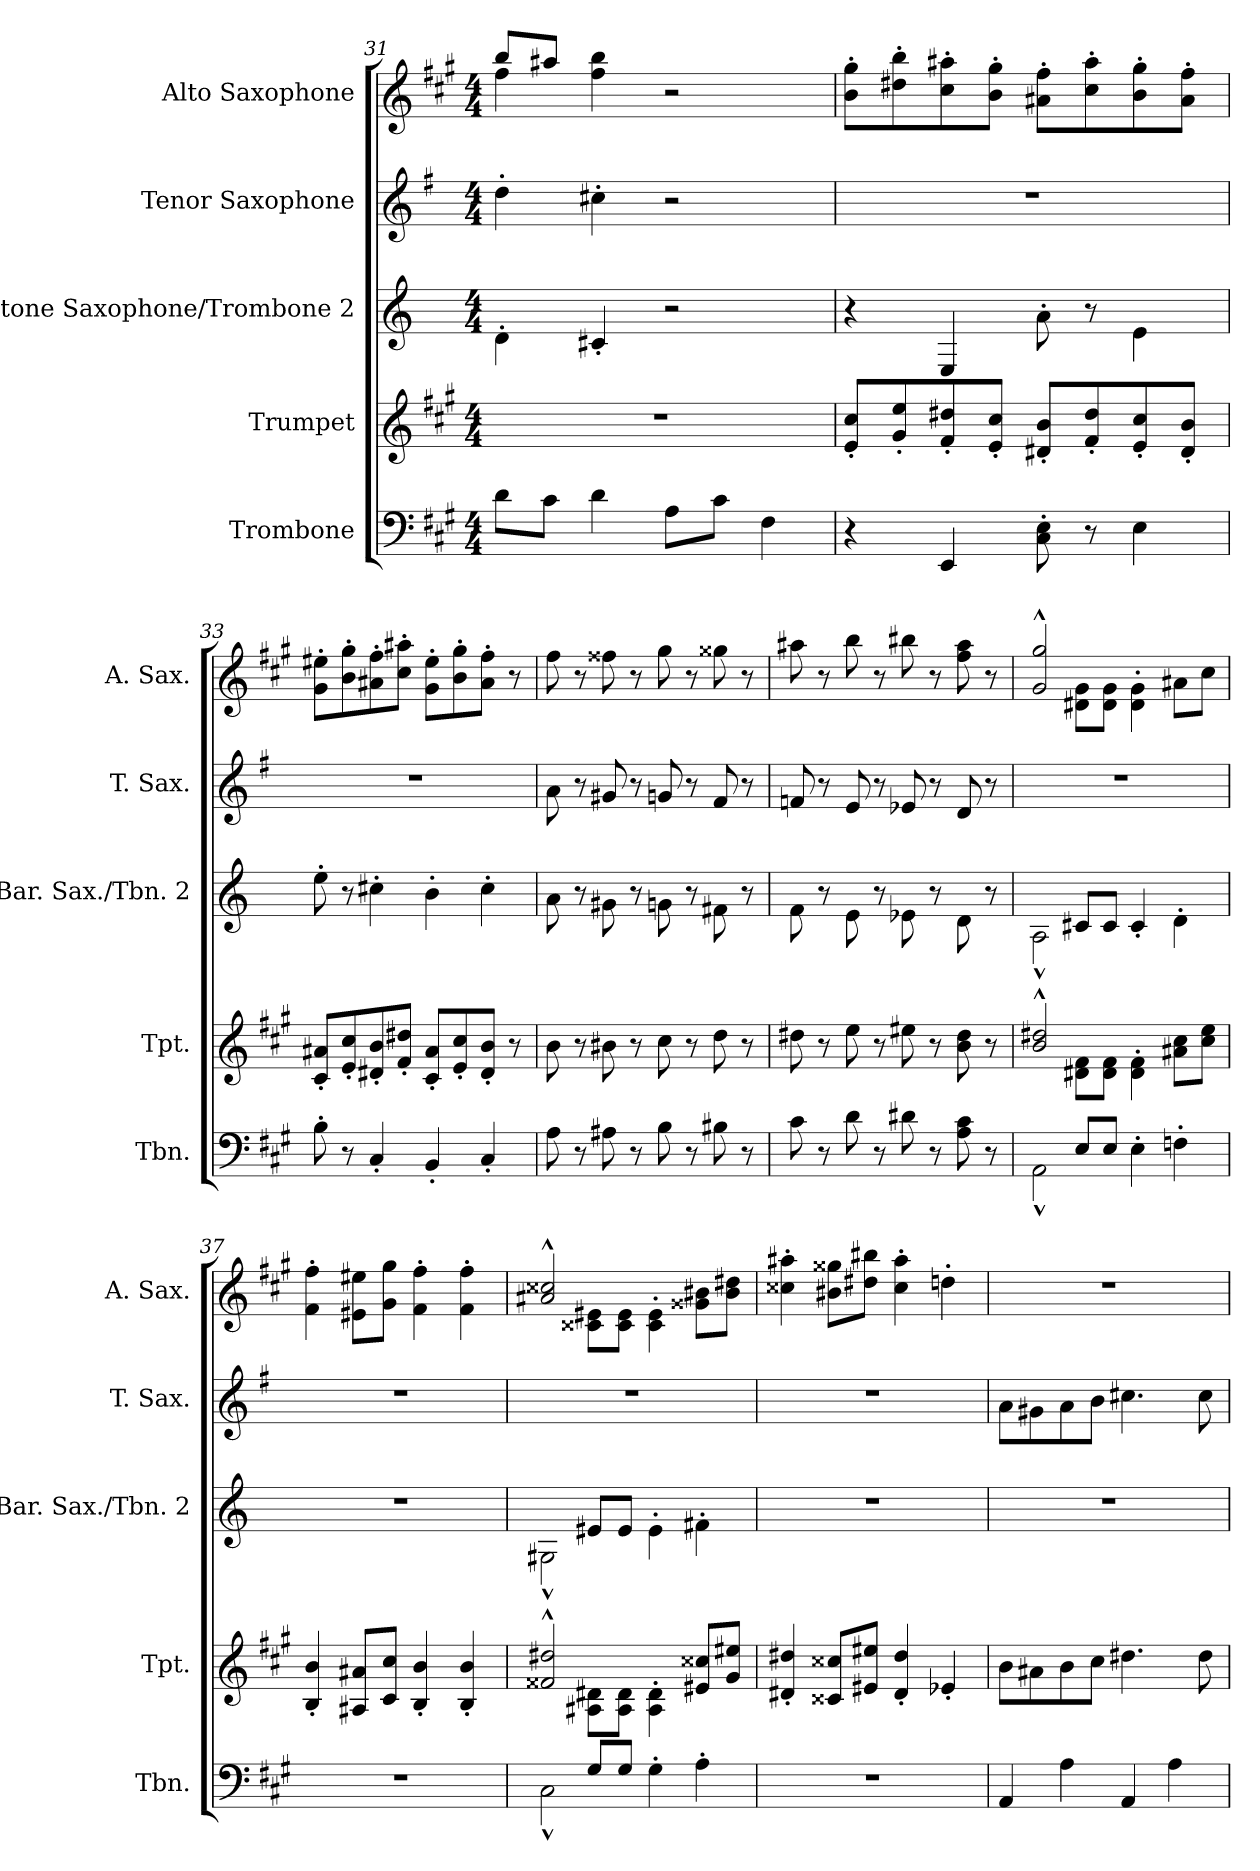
**kern	**kern	**kern	**kern	**kern
*part5	*part4	*part3	*part2	*part1
*staff5	*staff4	*staff3	*staff2	*staff1
*I"Trombone	*I"Trumpet	*I"Baritone Saxophone/Trombone 2	*I"Tenor Saxophone	*I"Alto Saxophone
*I'Tbn.	*I'Tpt.	*I'Bar. Sax./Tbn. 2	*I'T. Sax.	*I'A. Sax.
*clefF4	*clefG2	*clefG2	*clefG2	*clefG2
*	*ITrd1c2	*ITrd12c21	*ITrd8c14	*ITrd5c9
*k[f#c#g#]	*k[f#]	*k[]	*k[f#]	*k[]
*M4/4	*M4/4	*M4/4	*M4/4	*M4/4
=31	=31	=31	=31	=31
*	*	*	*	*^
8d\L	1r	4D'\	4d'\	8dd/L	4a\
8c#\J	.	.	.	8cc#X/J	.
4d\	.	4C#X'/	4c#X'\	4a\ 4dd\	2.ryy
8A\L	.	2r	2r	2r	.
8c#\J	.	.	.	.	.
4F#\	.	.	.	.	.
*	*	*	*	*v	*v
!!LO:PB:g=z
=32	=32	=32	=32	=32
4r	8d/' 8b/'L	4r	1r	8d\' 8b\'L
.	8f#/' 8dd/'	.	.	8f#X\' 8dd\'
4EE/	8e/' 8cc#X/'	4EE/	.	8e\' 8cc#X\'
.	8d/' 8b/'J	.	.	8d\' 8b\'J
8C#\' 8E\'	8c#X/' 8a/'L	8A'\	.	8c#X\' 8a\'L
8r	8e/' 8cc#/'	8r	.	8e\' 8cc#\'
4E\	8d/' 8b/'	4E\	.	8d\' 8b\'
.	8c#/' 8a/'J	.	.	8c#\' 8a\'J
=33	=33	=33	=33	=33
8B'\	8B/' 8g#X/'L	8e'\	1r	8B\' 8g#X\'L
8r	8d/' 8b/'	8r	.	8d\' 8b\'
4C#'/	8c#X/' 8a/'	4c#X'\	.	8c#X\' 8a\'
.	8e/' 8cc#X/'J	.	.	8e\' 8cc#X\'J
4BB'/	8B/' 8g#/'L	4B'\	.	8B\' 8g#\'L
.	8d/' 8b/'	.	.	8d\' 8b\'
4C#'/	8c#/' 8a/'J	4c#'\	.	8c#\' 8a\'J
.	8r	.	.	8r
=34	=34	=34	=34	=34
8A\	8a\	8A\	8A\	8a\
8r	8r	8r	8r	8r
8A#X\	8a#X\	8G#X\	8G#X/	8a#X\
8r	8r	8r	8r	8r
8B\	8b\	8Gn\	8Gn/	8b\
8r	8r	8r	8r	8r
8B#X\	8cc\	8F#X\	8F#/	8b#X\
8r	8r	8r	8r	8r
!!LO:LB:g=z
=35	=35	=35	=35	=35
8c#\	8cc#X\	8F\	8Fn/	8cc#X\
8r	8r	8r	8r	8r
8d\	8dd\	8E\	8E/	8dd\
8r	8r	8r	8r	8r
8d#X\	8dd#X\	8E-X\	8E-X/	8dd#X\
8r	8r	8r	8r	8r
8A\ 8c#\	8a\ 8cc#\	8D\	8D/	8a\ 8cc#\
8r	8r	8r	8r	8r
=36	=36	=36	=36	=36
*^	*^	*^	*	*^
4ryy	2AA^^\	2a/^^ 2cc#X/^^	4ryy	4rgyy	2AA^^\	1r	2B/^^ 2b/^^	4ryy
8E/L	.	.	8c#X\ 8e\L	8C#X/L	.	.	.	8F#X\ 8B\L
8E/J	.	.	8c#\ 8e\J	8C#/J	.	.	.	8F#\ 8B\J
4E'\	4ryy	4ryy	4c#\' 4e\'	4C#'/	4ryy	.	4ryy	4F#\' 4B\'
4ryy	4Fn'\	8g#X\ 8b\L	4ryy	4ryy	4D'\	.	8c#X\L	4ryy
.	.	8b\ 8dd\J	.	.	.	.	8e\J	.
*v	*v	*	*	*v	*v	*	*v	*v
*	*v	*v	*	*	*
=37	=37	=37	=37	=37
1r	4A/' 4a/'	1r	1r	4A\' 4a\'
.	8G#X/ 8g#X/L	.	.	8G#X\ 8g#X\L
.	8B/ 8b/J	.	.	8B\ 8b\J
.	4A/' 4a/'	.	.	4A\' 4a\'
.	4A/' 4a/'	.	.	4A\' 4a\'
=38	=38	=38	=38	=38
*^	*^	*^	*	*^
4ryy	2C#^^\	2e#X/^^ 2cc#X/^^	4ryy	4ryy	2GG#X^^\	1r	2c#X/^^ 2e#X/^^	4ryy
8G#/L	.	.	8G#X\ 8c#X\L	8E#X/L	.	.	.	8E#X\ 8G#X\L
8G#/J	.	.	8G#\ 8c#\J	8E#/J	.	.	.	8E#\ 8G#\J
4G#'\	4ryy	4ryy	4G#\' 4c#\'	4E#'\	4ryy	.	4ryy	4E#\' 4G#\'
4ryy	4A'\	8d#X/ 8b#X/L	4ryy	4ryy	4F#X'\	.	8B#X\ 8d#X\L	4ryy
.	.	8f#/ 8dd#X/J	.	.	.	.	8d#\ 8f#X\J	.
*v	*v	*	*	*v	*v	*	*v	*v
*	*v	*v	*	*	*
!!LO:PB:g=z
=39	=39	=39	=39	=39
1r	4c#X/' 4cc#X/'	1r	1r	4e#X\' 4cc#X\'
.	8B#X/ 8b#X/L	.	.	8d#X\ 8b#X\L
.	8d#X/ 8dd#X/J	.	.	8f#X\ 8dd#X\J
.	4c#/' 4cc#/'	.	.	4e#\' 4cc#\'
.	4d-X'/	.	.	4fn'\
=40	=40	=40	=40	=40
4AA/	8a\L	1r	8A\L	1r
.	8g#X\	.	8G#X\	.
4A\	8a\	.	8A\	.
.	8b\J	.	8B\J	.
4AA/	4.cc#X\	.	4.c#X\	.
4A\	.	.	.	.
.	8cc#\	.	8c#\	.
=	=	=	=	=
*-	*-	*-	*-	*-
